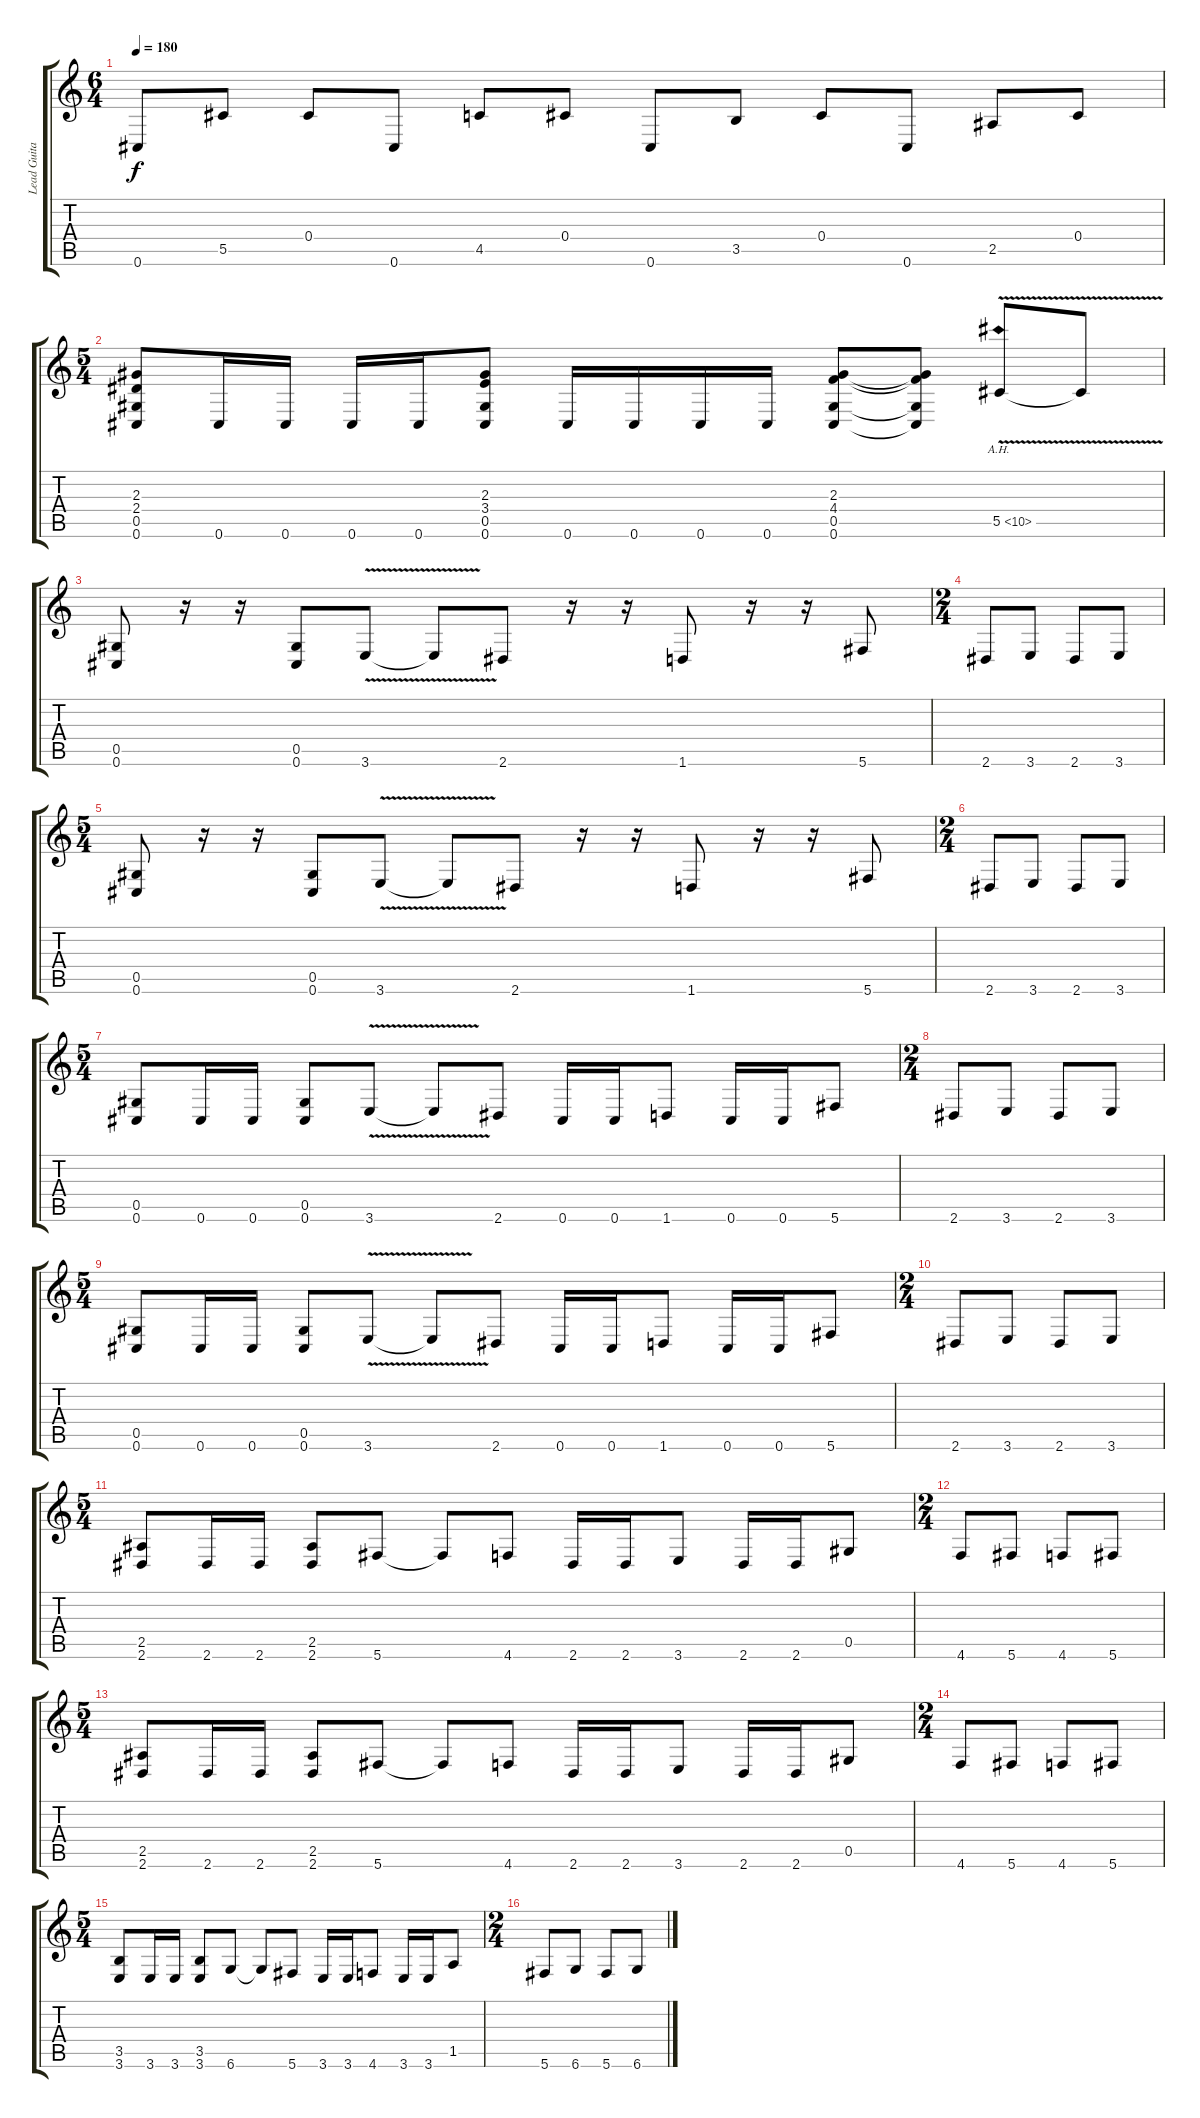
\track ("Lead Guitar" "Lead Guita") {instrument overdrivenguitar}
\staff {score tabs}
\tuning (Eb4 Bb3 Gb3 Db3 Ab2 Db2) {hide}
\ts (6 4)
\tempo 180
\clef g2
\ks c
0.6.8{dy f} 5.5.8 0.4.8 0.6.8 4.5.8 0.4.8 0.6.8 3.5.8 0.4.8 0.6.8 2.5.8 0.4.8 |
\ts (5 4)
(2.3 2.4 0.5 0.6).8 0.6.16 0.6.16 0.6.16 0.6.16 (2.3 3.4 0.5 0.6).8 0.6.16 0.6.16 0.6.16 0.6.16 (2.3 4.4 0.5 0.6).8 (2.3{t} 4.4{t} 0.5{t} 0.6{t}).8 5.5{ah 5 v}.8 5.5{t}.8 |
(0.5 0.6).8 r.16 r.16 (0.5 0.6).8 3.6{v}.8 3.6{t}.8 2.6.8 r.16 r.16 1.6.8 r.16 r.16 5.6.8 |
\ts (2 4)
2.6.8 3.6.8 2.6.8 3.6.8 |
\ts (5 4)
(0.5 0.6).8 r.16 r.16 (0.5 0.6).8 3.6{v}.8 3.6{t}.8 2.6.8 r.16 r.16 1.6.8 r.16 r.16 5.6.8 |
\ts (2 4)
2.6.8 3.6.8 2.6.8 3.6.8 |
\ts (5 4)
(0.5 0.6).8 0.6.16 0.6.16 (0.5 0.6).8 3.6{v}.8 3.6{t}.8 2.6.8 0.6.16 0.6.16 1.6.8 0.6.16 0.6.16 5.6.8 |
\ts (2 4)
2.6.8 3.6.8 2.6.8 3.6.8 |
\ts (5 4)
(0.5 0.6).8 0.6.16 0.6.16 (0.5 0.6).8 3.6{v}.8 3.6{t}.8 2.6.8 0.6.16 0.6.16 1.6.8 0.6.16 0.6.16 5.6.8 |
\ts (2 4)
2.6.8 3.6.8 2.6.8 3.6.8 |
\ts (5 4)
(2.5 2.6).8 2.6.16 2.6.16 (2.5 2.6).8 5.6.8 5.6{t}.8 4.6.8 2.6.16 2.6.16 3.6.8 2.6.16 2.6.16 0.5.8 |
\ts (2 4)
4.6.8 5.6.8 4.6.8 5.6.8 |
\ts (5 4)
(2.5 2.6).8 2.6.16 2.6.16 (2.5 2.6).8 5.6.8 5.6{t}.8 4.6.8 2.6.16 2.6.16 3.6.8 2.6.16 2.6.16 0.5.8 |
\ts (2 4)
4.6.8 5.6.8 4.6.8 5.6.8 |
\ts (5 4)
(3.5 3.6).8 3.6.16 3.6.16 (3.5 3.6).8 6.6.8 6.6{t}.8 5.6.8 3.6.16 3.6.16 4.6.8 3.6.16 3.6.16 1.5.8 |
\ts (2 4)
5.6.8 6.6.8 5.6.8 6.6.8
